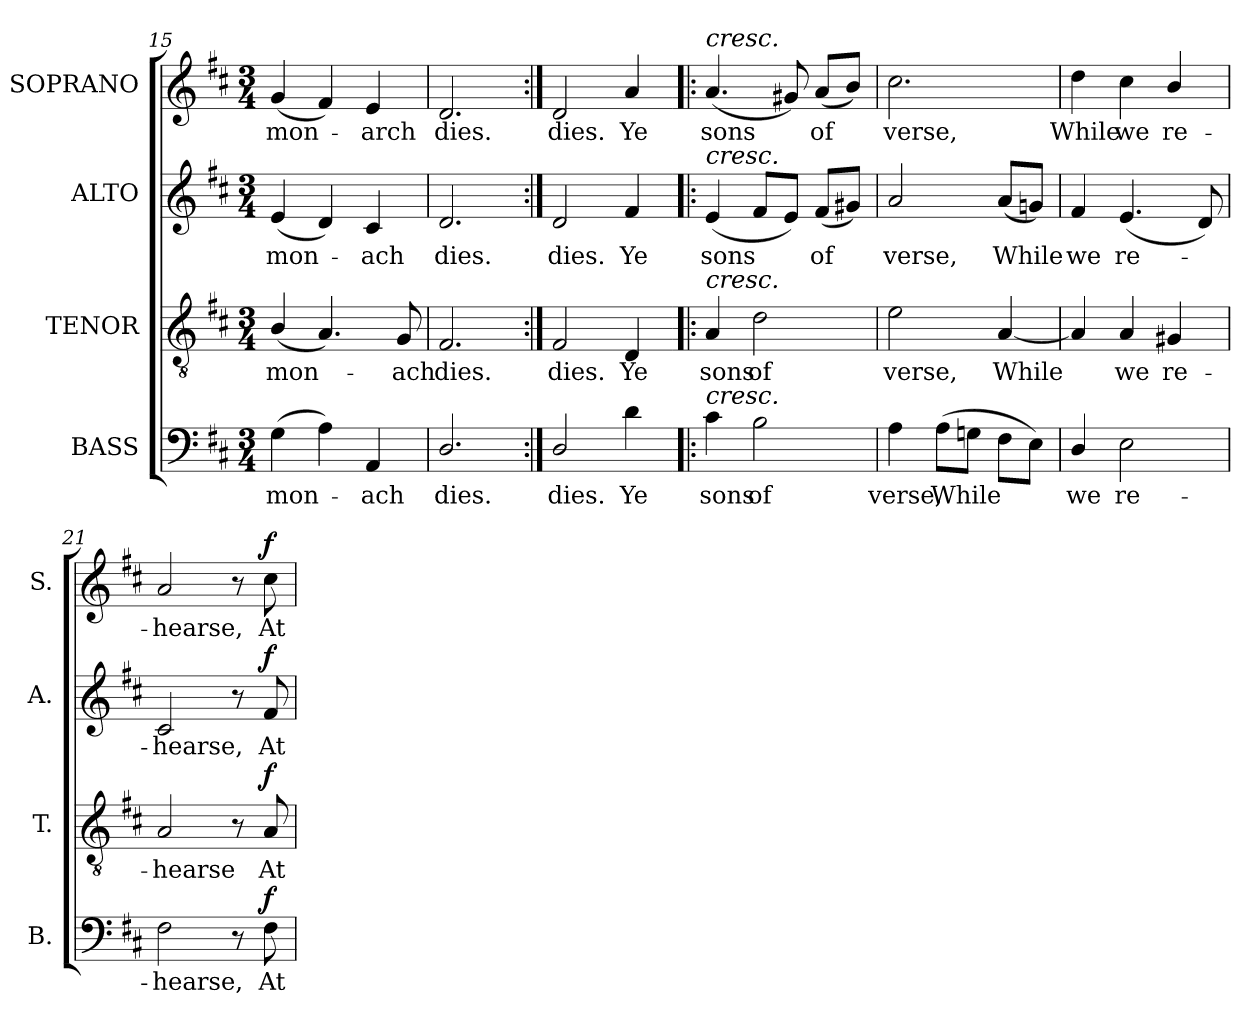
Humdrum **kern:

**kern	**text	**dynam	**kern	**text	**dynam	**kern	**text	**dynam	**kern	**text	**dynam
*part4	*part4	*part4	*part3	*part3	*part3	*part2	*part2	*part2	*part1	*part1	*part1
*staff4	*staff4	*staff4	*staff3	*staff3	*staff3	*staff2	*staff2	*staff2	*staff1	*staff1	*staff1
*I"BASS	*	*	*I"TENOR	*	*	*I"ALTO	*	*	*I"SOPRANO	*	*
*I'B.	*	*	*I'T.	*	*	*I'A.	*	*	*I'S.	*	*
*clefF4	*	*	*clefGv2	*	*	*clefG2	*	*	*clefG2	*	*
*	*	*	*ITrd7c12	*	*	*	*	*	*	*	*
*k[f#c#]	*	*	*k[f#c#]	*	*	*k[f#c#]	*	*	*k[f#c#]	*	*
*D:	*	*	*D:	*	*	*D:	*	*	*D:	*	*
*M3/4	*	*	*M3/4	*	*	*M3/4	*	*	*M3/4	*	*
=15	=15	=15	=15	=15	=15	=15	=15	=15	=15	=15	=15
!	!LO:LY:b:color=#000000	!	!	!	!	!	!	!	!	!	!
!	!	!	!	!LO:LY:b:color=#000000	!	!	!	!	!	!	!
!	!	!	!	!	!	!	!LO:LY:b:color=#000000	!	!	!	!
!	!	!	!	!	!	!	!	!	!	!LO:LY:b:color=#000000	!
(4Gi\	mon-	.	(4BBi/	mon-	.	(4ei/	mon-	.	(4gi/	mon-	.
4Ai\)	.	.	4.AAi/)	.	.	4di/)	.	.	4f#i/)	.	.
!	!LO:LY:b:color=#000000	!	!	!	!	!	!	!	!	!	!
!	!	!	!	!	!	!	!LO:LY:b:color=#000000	!	!	!	!
!	!	!	!	!	!	!	!	!	!	!LO:LY:b:color=#000000	!
4AAi/	-ach	.	.	.	.	4c#i/	-ach	.	4ei/	-arch	.
!	!	!	!	!LO:LY:b:color=#000000	!	!	!	!	!	!	!
.	.	.	8GGi/	-ach	.	.	.	.	.	.	.
=16	=16	=16	=16	=16	=16	=16	=16	=16	=16	=16	=16
!	!LO:LY:b:color=#000000	!	!	!	!	!	!	!	!	!	!
!	!	!	!	!LO:LY:b:color=#000000	!	!	!	!	!	!	!
!	!	!	!	!	!	!	!LO:LY:b:color=#000000	!	!	!	!
!	!	!	!	!	!	!	!	!	!	!LO:LY:b:color=#000000	!
2.Di/	dies.	.	2.FF#i/	dies.	.	2.di/	dies.	.	2.di/	dies.	.
=17:|!	=17:|!	=17:|!	=17:|!	=17:|!	=17:|!	=17:|!	=17:|!	=17:|!	=17:|!	=17:|!	=17:|!
!	!LO:LY:b:color=#000000	!	!	!	!	!	!	!	!	!	!
!	!	!	!	!LO:LY:b:color=#000000	!	!	!	!	!	!	!
!	!	!	!	!	!	!	!LO:LY:b:color=#000000	!	!	!	!
!	!	!	!	!	!	!	!	!	!	!LO:LY:b:color=#000000	!
2Di/	dies.	.	2FF#i/	dies.	.	2di/	dies.	.	2di/	dies.	.
!	!LO:LY:b:color=#000000	!	!	!	!	!	!	!	!	!	!
!	!	!	!	!LO:LY:b:color=#000000	!	!	!	!	!	!	!
!	!	!	!	!	!	!	!LO:LY:b:color=#000000	!	!	!	!
!	!	!	!	!	!	!	!	!	!	!LO:LY:b:color=#000000	!
4di\	Ye	.	4DDi/	Ye	.	4f#i/	Ye	.	4ai/	Ye	.
=18!|:	=18!|:	=18!|:	=18!|:	=18!|:	=18!|:	=18!|:	=18!|:	=18!|:	=18!|:	=18!|:	=18!|:
!	!LO:LY:b:color=#000000	!	!	!	!	!	!	!	!	!	!
!	!	!	!	!LO:LY:b:color=#000000	!	!	!	!	!	!	!
!	!	!	!	!	!	!	!LO:LY:b:color=#000000	!	!	!	!
!	!	!	!	!	!	!	!	!	!LO:TX:a:i:t=cresc.	!	!
!	!	!	!	!	!	!LO:TX:a:i:t=cresc.	!	!	!	!	!
!	!	!	!LO:TX:a:i:t=cresc.	!	!	!	!	!	!	!	!
!LO:TX:a:i:t=cresc.	!	!	!	!	!	!	!	!	!	!	!
!	!	!	!	!	!	!	!	!	!	!LO:LY:b:color=#000000	!
4c#i\	sons	.	4AAi/	sons	.	(4ei/	sons	.	(4.ai/	sons	.
!	!LO:LY:b:color=#000000	!	!	!	!	!	!	!	!	!	!
!	!	!	!	!LO:LY:b:color=#000000	!	!	!	!	!	!	!
2Bi\	of	.	2Di\	of	.	8f#i/L	.	.	.	.	.
.	.	.	.	.	.	8ei/J)	.	.	8g#Xi/)	.	.
!	!	!	!	!	!	!	!LO:LY:b:color=#000000	!	!	!	!
!	!	!	!	!	!	!	!	!	!	!LO:LY:b:color=#000000	!
.	.	.	.	.	.	(8f#i/L	of	.	(8ai/L	of	.
.	.	.	.	.	.	8g#Xi/J)	.	.	8bi/J)	.	.
=19	=19	=19	=19	=19	=19	=19	=19	=19	=19	=19	=19
!	!LO:LY:b:color=#000000	!	!	!	!	!	!	!	!	!	!
!	!	!	!	!LO:LY:b:color=#000000	!	!	!	!	!	!	!
!	!	!	!	!	!	!	!LO:LY:b:color=#000000	!	!	!	!
!	!	!	!	!	!	!	!	!	!	!LO:LY:b:color=#000000	!
4Ai\	verse,	.	2Ei\	verse,	.	2ai/	verse,	.	2.cc#i\	verse,	.
!	!LO:LY:b:color=#000000	!	!	!	!	!	!	!	!	!	!
(8Ai\L	While	.	.	.	.	.	.	.	.	.	.
8Gni\J	.	.	.	.	.	.	.	.	.	.	.
!	!	!	!	!LO:LY:b:color=#000000	!	!	!	!	!	!	!
!	!	!	!	!	!	!	!LO:LY:b:color=#000000	!	!	!	!
8F#i\L	.	.	[4AAi/	While	.	(8ai/L	While	.	.	.	.
8Ei\J)	.	.	.	.	.	8gni/J)	.	.	.	.	.
!!LO:PB:g=z
=20	=20	=20	=20	=20	=20	=20	=20	=20	=20	=20	=20
!	!LO:LY:b:color=#000000	!	!	!	!	!	!	!	!	!	!
!	!	!	!	!	!	!	!LO:LY:b:color=#000000	!	!	!	!
!	!	!	!	!	!	!	!	!	!	!LO:LY:b:color=#000000	!
4Di/	we	.	4AAi/]	.	.	4f#i/	we	.	4ddi\	While	.
!	!LO:LY:b:color=#000000	!	!	!	!	!	!	!	!	!	!
!	!	!	!	!LO:LY:b:color=#000000	!	!	!	!	!	!	!
!	!	!	!	!	!	!	!LO:LY:b:color=#000000	!	!	!	!
!	!	!	!	!	!	!	!	!	!	!LO:LY:b:color=#000000	!
2Ei\	re-	.	4AAi/	we	.	(4.ei/	re-	.	4cc#i\	we	.
!	!	!	!	!LO:LY:b:color=#000000	!	!	!	!	!	!	!
!	!	!	!	!	!	!	!	!	!	!LO:LY:b:color=#000000	!
.	.	.	4GG#Xi/	re-	.	.	.	.	4bi/	re-	.
.	.	.	.	.	.	8di/)	.	.	.	.	.
=21	=21	=21	=21	=21	=21	=21	=21	=21	=21	=21	=21
!	!LO:LY:b:color=#000000	!	!	!	!	!	!	!	!	!	!
!	!	!	!	!LO:LY:b:color=#000000	!	!	!	!	!	!	!
!	!	!	!	!	!	!	!LO:LY:b:color=#000000	!	!	!	!
!	!	!	!	!	!	!	!	!	!	!LO:LY:b:color=#000000	!
2F#i\	-hearse,	.	2AAi/	-hearse	.	2c#i/	-hearse,	.	2ai/	-hearse,	.
8r	.	.	8r	.	.	8r	.	.	8r	.	.
!	!LO:LY:b:color=#000000	!	!	!	!	!	!	!	!	!	!
!	!	!	!	!LO:LY:b:color=#000000	!	!	!	!	!	!	!
!	!	!	!	!	!	!	!LO:LY:b:color=#000000	!	!	!	!
!	!	!	!	!	!	!	!	!	!	!LO:LY:b:color=#000000	!
8F#i\	At-	f	8AAi/	At-	f	8f#i/	At-	f	8cc#i\	At-	f
=	=	=	=	=	=	=	=	=	=	=	=
*-	*-	*-	*-	*-	*-	*-	*-	*-	*-	*-	*-
